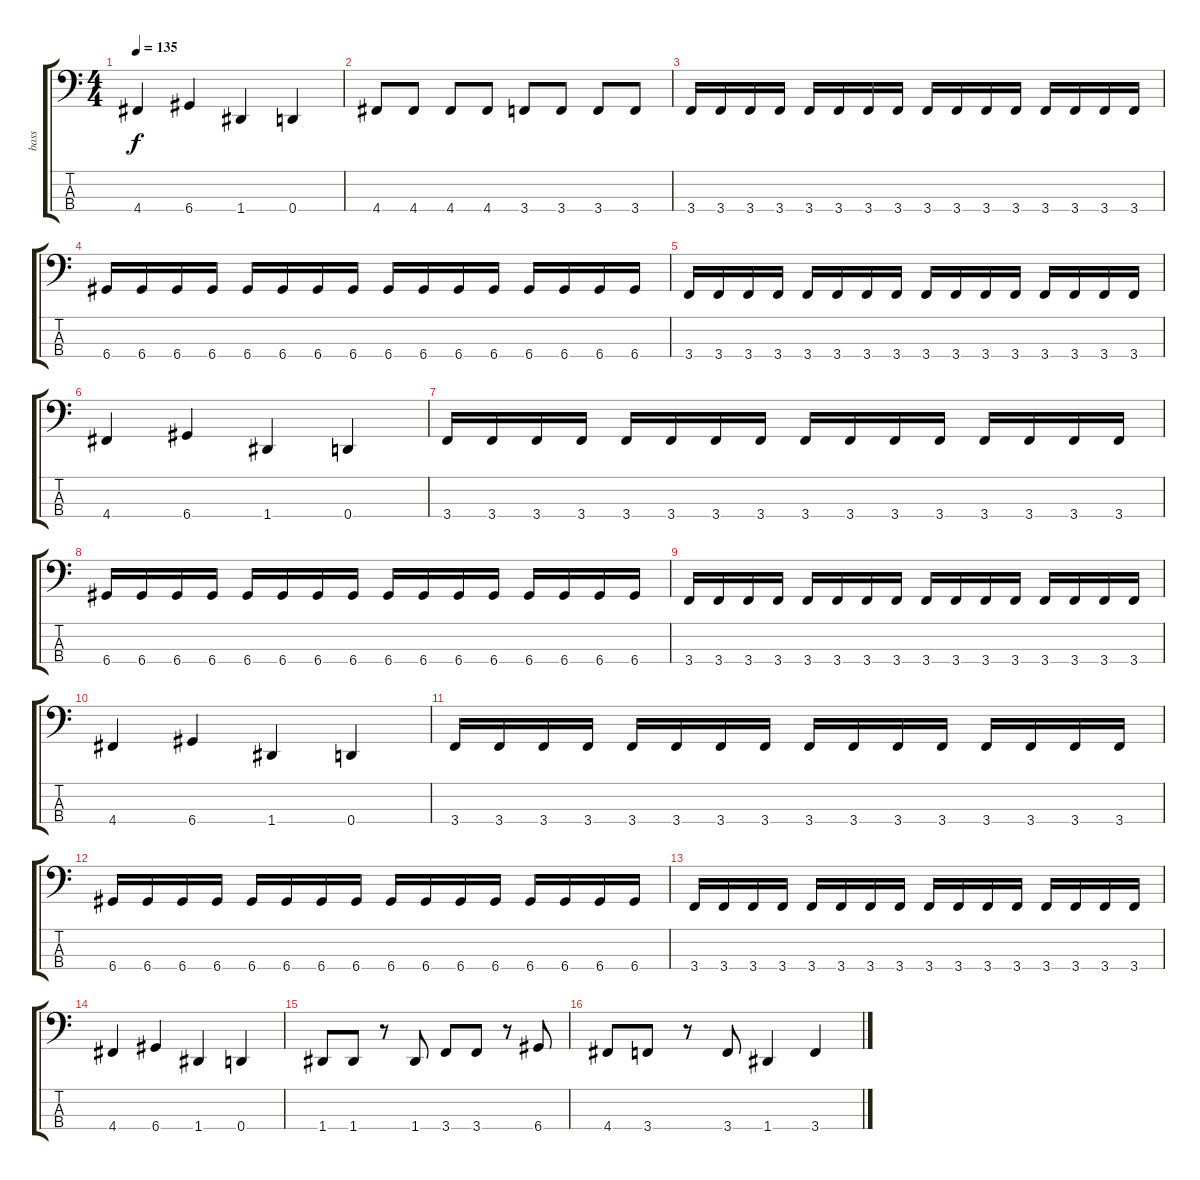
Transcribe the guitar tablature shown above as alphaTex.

\track ("bass" "bass") {instrument electricbasspick}
\staff {score tabs}
\tuning (G2 D2 A1 D1) {hide}
\ts (4 4)
\tempo 135
\clef f4
\ks c
4.4.4{dy f} 6.4.4 1.4.4 0.4.4 |
4.4.8 4.4.8 4.4.8 4.4.8 3.4.8 3.4.8 3.4.8 3.4.8 |
3.4.16 3.4.16 3.4.16 3.4.16 3.4.16 3.4.16 3.4.16 3.4.16 3.4.16 3.4.16 3.4.16 3.4.16 3.4.16 3.4.16 3.4.16 3.4.16 |
6.4.16 6.4.16 6.4.16 6.4.16 6.4.16 6.4.16 6.4.16 6.4.16 6.4.16 6.4.16 6.4.16 6.4.16 6.4.16 6.4.16 6.4.16 6.4.16 |
3.4.16 3.4.16 3.4.16 3.4.16 3.4.16 3.4.16 3.4.16 3.4.16 3.4.16 3.4.16 3.4.16 3.4.16 3.4.16 3.4.16 3.4.16 3.4.16 |
4.4.4 6.4.4 1.4.4 0.4.4 |
3.4.16 3.4.16 3.4.16 3.4.16 3.4.16 3.4.16 3.4.16 3.4.16 3.4.16 3.4.16 3.4.16 3.4.16 3.4.16 3.4.16 3.4.16 3.4.16 |
6.4.16 6.4.16 6.4.16 6.4.16 6.4.16 6.4.16 6.4.16 6.4.16 6.4.16 6.4.16 6.4.16 6.4.16 6.4.16 6.4.16 6.4.16 6.4.16 |
3.4.16 3.4.16 3.4.16 3.4.16 3.4.16 3.4.16 3.4.16 3.4.16 3.4.16 3.4.16 3.4.16 3.4.16 3.4.16 3.4.16 3.4.16 3.4.16 |
4.4.4 6.4.4 1.4.4 0.4.4 |
3.4.16 3.4.16 3.4.16 3.4.16 3.4.16 3.4.16 3.4.16 3.4.16 3.4.16 3.4.16 3.4.16 3.4.16 3.4.16 3.4.16 3.4.16 3.4.16 |
6.4.16 6.4.16 6.4.16 6.4.16 6.4.16 6.4.16 6.4.16 6.4.16 6.4.16 6.4.16 6.4.16 6.4.16 6.4.16 6.4.16 6.4.16 6.4.16 |
3.4.16 3.4.16 3.4.16 3.4.16 3.4.16 3.4.16 3.4.16 3.4.16 3.4.16 3.4.16 3.4.16 3.4.16 3.4.16 3.4.16 3.4.16 3.4.16 |
4.4.4 6.4.4 1.4.4 0.4.4 |
1.4.8 1.4.8 r.8 1.4.8 3.4.8 3.4.8 r.8 6.4.8 |
4.4.8 3.4.8 r.8 3.4.8 1.4.4 3.4.4
